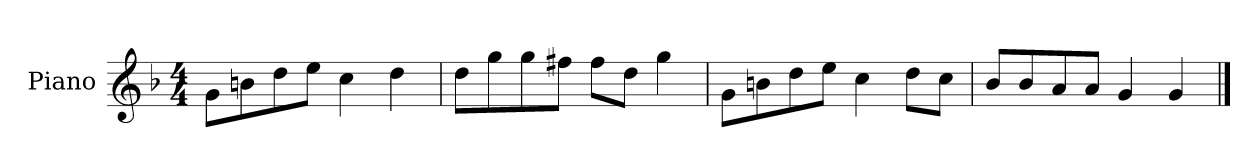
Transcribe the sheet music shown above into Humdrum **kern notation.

**kern
*part1
*staff1
*I"Piano
*I'P-no
*clefG2
*k[b-]
*M4/4
*MM90
=1
8g\L
8bn\
8dd\
8ee\J
4cc\
4dd\
=2
8dd\L
8gg\
8gg\
8ff#X\J
8ff#\L
8dd\J
4gg\
=3
8g\L
8bn\
8dd\
8ee\J
4cc\
8dd\L
8cc\J
=4
8b-/L
8b-/
8a/
8a/J
4g/
4g/
==
*-
